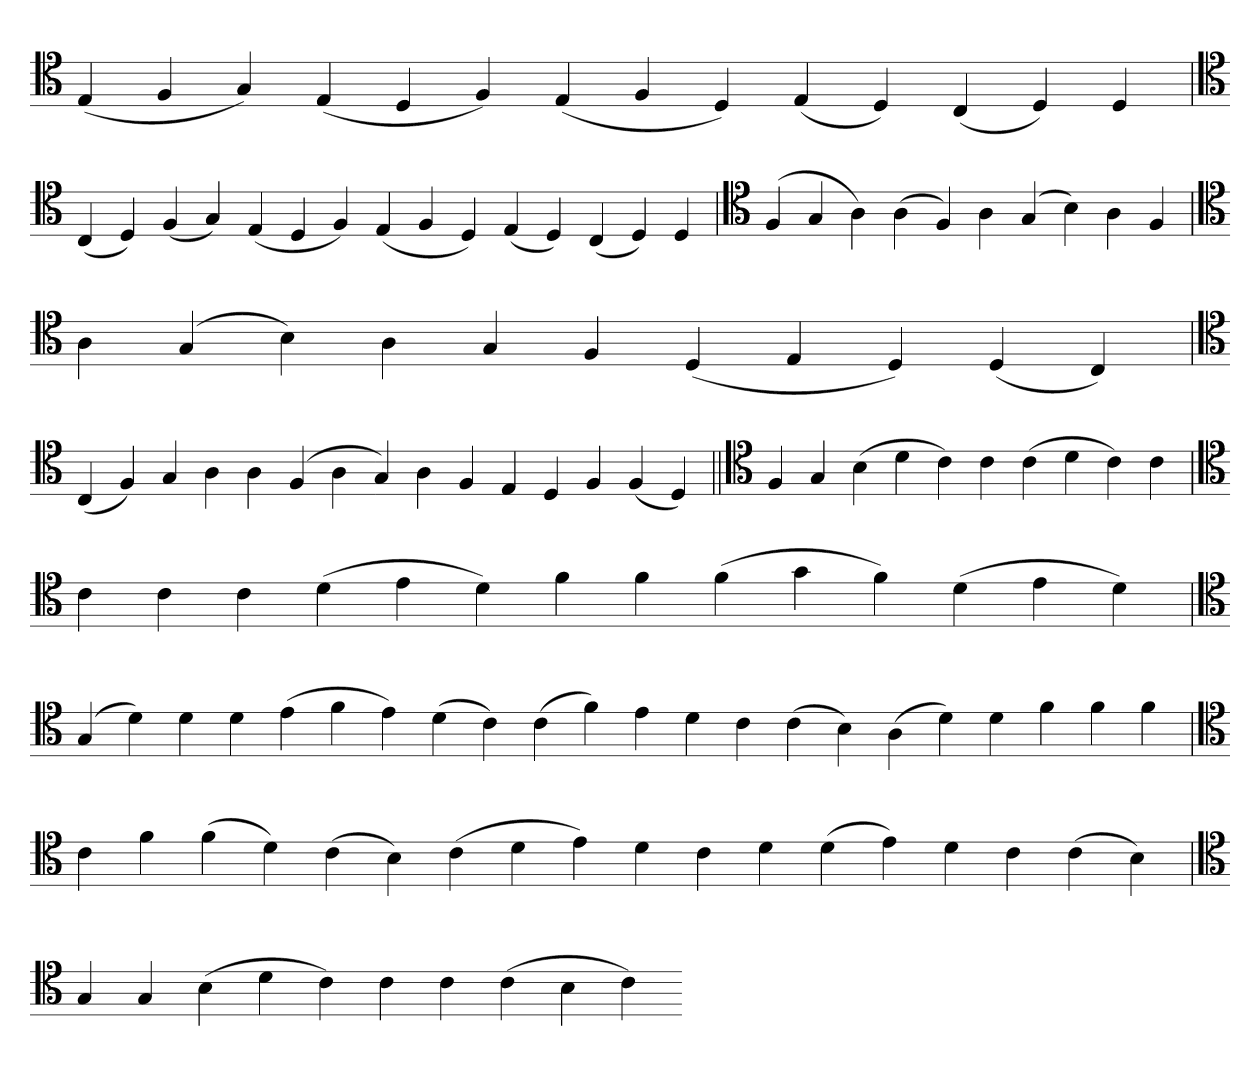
**kern
*part1
*staff1
*clefC4
=
(4E
4F
4G)
(4E
4D
4F)
(4E
4F
4D)
(4E
4D)
(4C
4D)
4D
='
*clefC4
(4C
4D)
(4F
4G)
(4E
4D
4F)
(4E
4F
4D)
(4E
4D)
(4C
4D)
4D
='
*clefC4
(4F
4G
4A)
(4A
4F)
4A
(4G
4B)
4A
4F
=`
*clefC4
4A
(4G
4B)
4A
4G
4F
(4D
4E
4D)
(4D
4C)
=`
*clefC4
(4C
4F)
4G
4A
4A
(4F
4A
4G)
4A
4F
4E
4D
4F
(4F
4D)
=||
*clefC4
4F
4G
(4B
4d
4c)
4c
(4c
4d
4c)
4c
=`
*clefC4
4c
4c
4c
(4d
4e
4d)
4f
4f
(4f
4g
4f)
(4d
4e
4d)
='
*clefC4
(4G
4d)
4d
4d
(4e
4f
4e)
(4d
4c)
(4c
4f)
4e
4d
4c
(4c
4B)
(4A
4d)
4d
4f
4f
4f
=`
*clefC4
4c
4f
(4f
4d)
(4c
4B)
(4c
4d
4e)
4d
4c
4d
(4d
4e)
4d
4c
(4c
4B)
=
*clefC4
4G
4G
(4B
4d
4c)
4c
4c
(4c
4B
4c)
=-
*-
